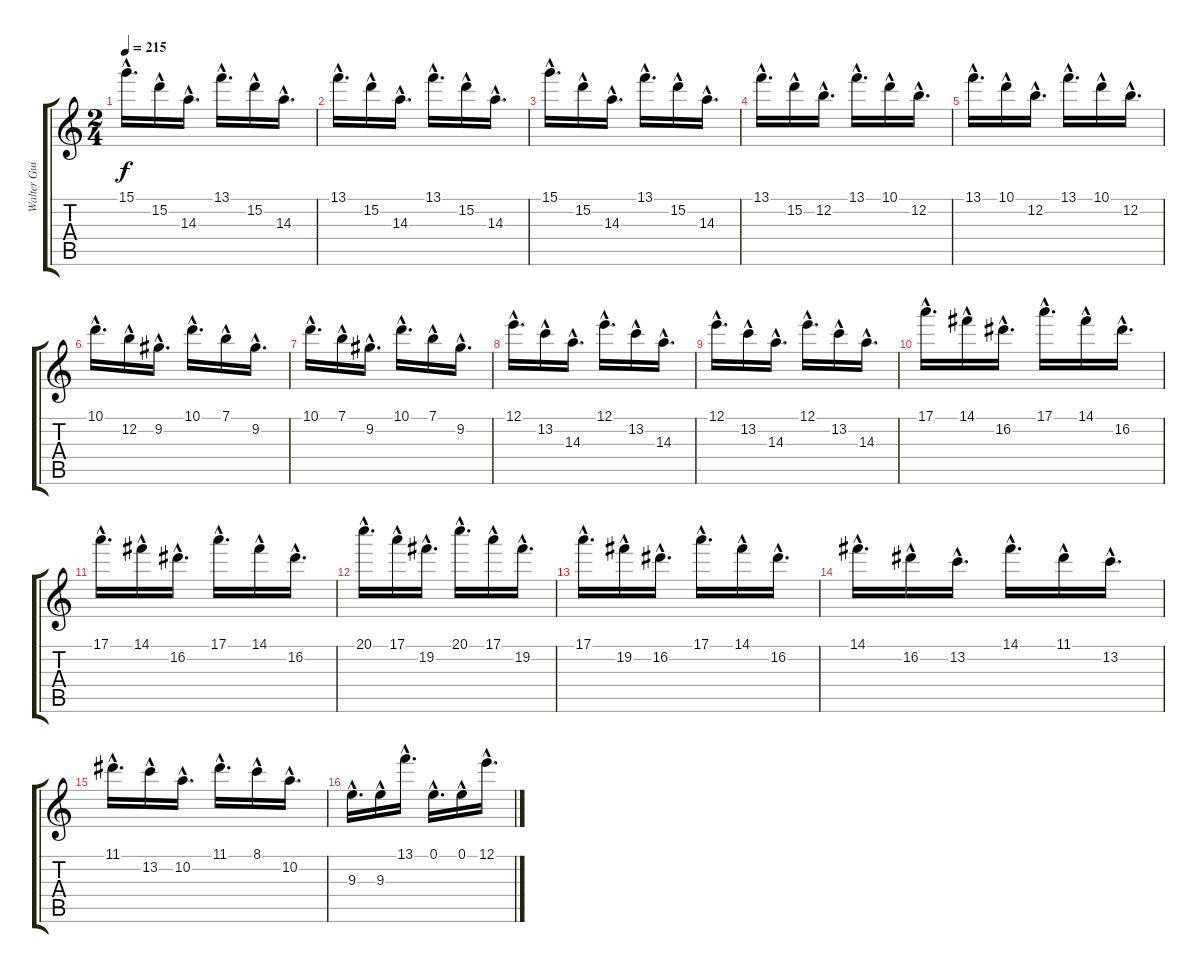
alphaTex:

\track ("Walter Guiardino" "Walter Gui") {instrument overdrivenguitar}
\staff {score tabs}
\tuning (E4 B3 G3 D3 A2 E2) {hide}
\ts (2 4)
\tempo 215
\clef g2
\ks c
15.1{hac}.16{d dy f} 15.2{hac}.16 14.3{hac}.16{d} 13.1{hac}.16{d} 15.2{hac}.16 14.3{hac}.16{d} |
13.1{hac}.16{d} 15.2{hac}.16 14.3{hac}.16{d} 13.1{hac}.16{d} 15.2{hac}.16 14.3{hac}.16{d} |
15.1{hac}.16{d} 15.2{hac}.16 14.3{hac}.16{d} 13.1{hac}.16{d} 15.2{hac}.16 14.3{hac}.16{d} |
13.1{hac}.16{d} 15.2{hac}.16 12.2{hac}.16{d} 13.1{hac}.16{d} 10.1{hac}.16 12.2{hac}.16{d} |
13.1{hac}.16{d} 10.1{hac}.16 12.2{hac}.16{d} 13.1{hac}.16{d} 10.1{hac}.16 12.2{hac}.16{d} |
10.1{hac}.16{d} 12.2{hac}.16 9.2{hac}.16{d} 10.1{hac}.16{d} 7.1{hac}.16 9.2{hac}.16{d} |
10.1{hac}.16{d} 7.1{hac}.16 9.2{hac}.16{d} 10.1{hac}.16{d} 7.1{hac}.16 9.2{hac}.16{d} |
12.1{hac}.16{d} 13.2{hac}.16 14.3{hac}.16{d} 12.1{hac}.16{d} 13.2{hac}.16 14.3{hac}.16{d} |
12.1{hac}.16{d} 13.2{hac}.16 14.3{hac}.16{d} 12.1{hac}.16{d} 13.2{hac}.16 14.3{hac}.16{d} |
17.1{hac}.16{d} 14.1{hac}.16 16.2{hac}.16{d} 17.1{hac}.16{d} 14.1{hac}.16 16.2{hac}.16{d} |
17.1{hac}.16{d} 14.1{hac}.16 16.2{hac}.16{d} 17.1{hac}.16{d} 14.1{hac}.16 16.2{hac}.16{d} |
20.1{hac}.16{d} 17.1{hac}.16 19.2{hac}.16{d} 20.1{hac}.16{d} 17.1{hac}.16 19.2{hac}.16{d} |
17.1{hac}.16{d} 19.2{hac}.16 16.2{hac}.16{d} 17.1{hac}.16{d} 14.1{hac}.16 16.2{hac}.16{d} |
14.1{hac}.16{d} 16.2{hac}.16 13.2{hac}.16{d} 14.1{hac}.16{d} 11.1{hac}.16 13.2{hac}.16{d} |
11.1{hac}.16{d} 13.2{hac}.16 10.2{hac}.16{d} 11.1{hac}.16{d} 8.1{hac}.16 10.2{hac}.16{d} |
9.3{hac}.16{d} 9.3{hac}.16 13.1{hac}.16{d} 0.1{hac}.16{d} 0.1{hac}.16 12.1{hac}.16{d}
